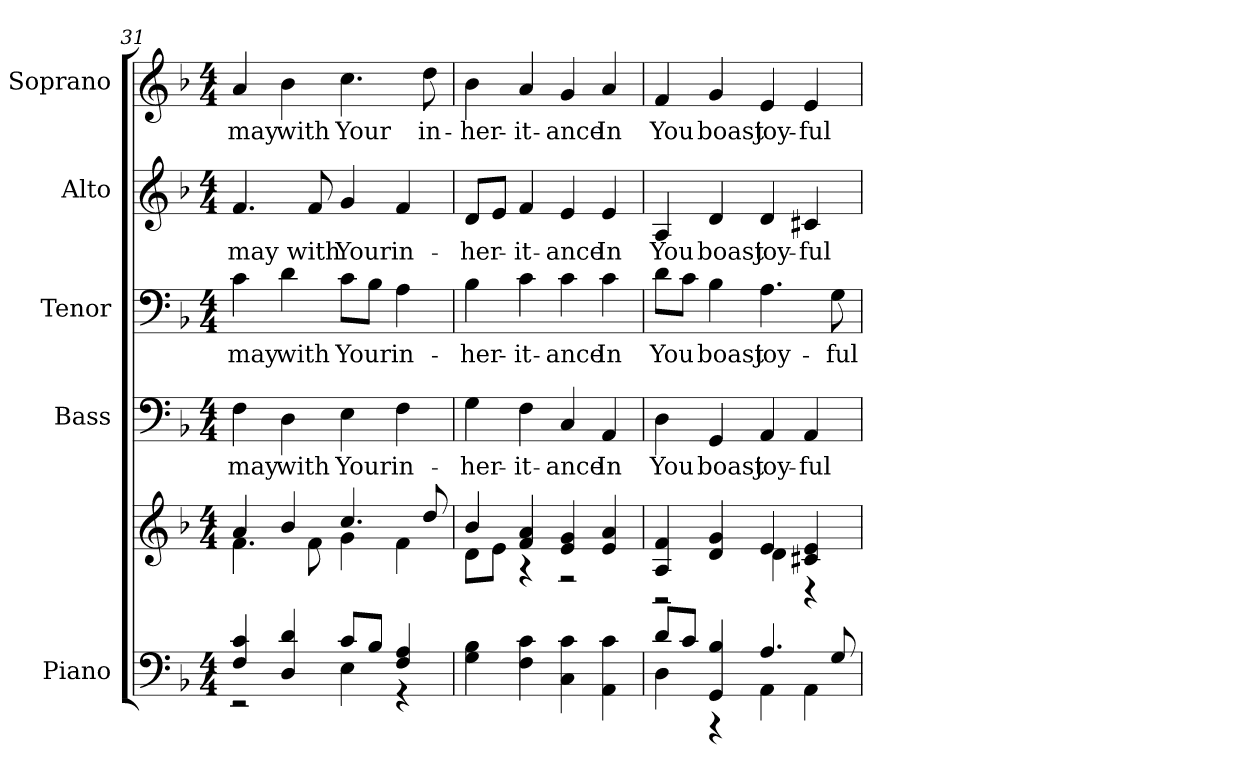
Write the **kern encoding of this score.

**kern	**kern	**kern	**text	**kern	**text	**kern	**text	**kern	**text
*part5	*part5	*part4	*part4	*part3	*part3	*part2	*part2	*part1	*part1
*staff6	*staff5	*staff4	*staff4	*staff3	*staff3	*staff2	*staff2	*staff1	*staff1
*I"Piano	*	*I"Bass	*	*I"Tenor	*	*I"Alto	*	*I"Soprano	*
*I'Pno.	*	*I'B.	*	*I'T.	*	*I'A.	*	*I'S.	*
*clefF4	*clefG2	*clefF4	*	*clefF4	*	*clefG2	*	*clefG2	*
*k[b-]	*k[b-]	*k[b-]	*	*k[b-]	*	*k[b-]	*	*k[b-]	*
*F:	*F:	*F:	*	*F:	*	*F:	*	*F:	*
*M4/4	*M4/4	*M4/4	*	*M4/4	*	*M4/4	*	*M4/4	*
=31	=31	=31	=31	=31	=31	=31	=31	=31	=31
*^	*^	*	*	*	*	*	*	*	*
!	!	!	!	!	!LO:LY:b:color=#000000	!	!	!	!	!	!
!	!	!	!	!	!	!	!LO:LY:b:color=#000000	!	!	!	!
!	!	!	!	!	!	!	!	!	!LO:LY:b:color=#000000	!	!
!	!	!	!	!	!	!	!	!	!	!	!LO:LY:b:color=#000000
4Fi/ 4ci	2r	4ai/	4.fi\	4Fi\	may	4ci\	may	4.fi/	may	4ai/	may
!	!	!	!	!	!LO:LY:b:color=#000000	!	!	!	!	!	!
!	!	!	!	!	!	!	!LO:LY:b:color=#000000	!	!	!	!
!	!	!	!	!	!	!	!	!	!	!	!LO:LY:b:color=#000000
4Di/ 4di	.	4b-i/	.	4Di\	with	4di\	with	.	.	4b-i\	with
!	!	!	!	!	!	!	!	!	!LO:LY:b:color=#000000	!	!
.	.	.	8fi\	.	.	.	.	8fi/	with	.	.
!	!	!	!	!	!LO:LY:b:color=#000000	!	!	!	!	!	!
!	!	!	!	!	!	!	!LO:LY:b:color=#000000	!	!	!	!
!	!	!	!	!	!	!	!	!	!LO:LY:b:color=#000000	!	!
!	!	!	!	!	!	!	!	!	!	!	!LO:LY:b:color=#000000
8ci/L	4Ei\	4.cci/	4gi\	4Ei\	Your	8ci\L	Your	4gi/	Your	4.cci\	Your
8B-i/J	.	.	.	.	.	8B-i\J	.	.	.	.	.
!	!	!	!	!	!LO:LY:b:color=#000000	!	!	!	!	!	!
!	!	!	!	!	!	!	!LO:LY:b:color=#000000	!	!	!	!
!	!	!	!	!	!	!	!	!	!LO:LY:b:color=#000000	!	!
4Fi/ 4Ai	4r	.	4fi\	4Fi\	in-	4Ai\	in-	4fi/	in-	.	.
!	!	!	!	!	!	!	!	!	!	!	!LO:LY:b:color=#000000
.	.	8ddi/	.	.	.	.	.	.	.	8ddi\	in-
*v	*v	*	*	*	*	*	*	*	*	*	*
=32	=32	=32	=32	=32	=32	=32	=32	=32	=32	=32
!	!	!	!	!LO:LY:b:color=#000000	!	!	!	!	!	!
!	!	!	!	!	!	!LO:LY:b:color=#000000	!	!	!	!
!	!	!	!	!	!	!	!	!LO:LY:b:color=#000000	!	!
!	!	!	!	!	!	!	!	!	!	!LO:LY:b:color=#000000
4Gi\ 4B-i	4b-i/	8di\L	4Gi\	-her-	4B-i\	-her-	8di/L	-her-	4b-i\	-her-
.	.	8ei\J	.	.	.	.	8ei/J	.	.	.
!	!	!	!	!LO:LY:b:color=#000000	!	!	!	!	!	!
!	!	!	!	!	!	!LO:LY:b:color=#000000	!	!	!	!
!	!	!	!	!	!	!	!	!LO:LY:b:color=#000000	!	!
!	!	!	!	!	!	!	!	!	!	!LO:LY:b:color=#000000
4Fi\ 4ci	4fi/ 4ai	4r	4Fi\	-it-	4ci\	-it-	4fi/	-it-	4ai/	-it-
!	!	!	!	!LO:LY:b:color=#000000	!	!	!	!	!	!
!	!	!	!	!	!	!LO:LY:b:color=#000000	!	!	!	!
!	!	!	!	!	!	!	!	!LO:LY:b:color=#000000	!	!
!	!	!	!	!	!	!	!	!	!	!LO:LY:b:color=#000000
4Ci\ 4ci	4ei/ 4gi	2r	4Ci/	-ance	4ci\	-ance	4ei/	-ance	4gi/	-ance
!	!	!	!	!LO:LY:b:color=#000000	!	!	!	!	!	!
!	!	!	!	!	!	!LO:LY:b:color=#000000	!	!	!	!
!	!	!	!	!	!	!	!	!LO:LY:b:color=#000000	!	!
!	!	!	!	!	!	!	!	!	!	!LO:LY:b:color=#000000
4AAi\ 4ci	4ei/ 4ai	.	4AAi/	In	4ci\	In	4ei/	In	4ai/	In
=33	=33	=33	=33	=33	=33	=33	=33	=33	=33	=33
*^	*	*	*	*	*	*	*	*	*	*
!	!	!	!	!	!LO:LY:b:color=#000000	!	!	!	!	!	!
!	!	!	!	!	!	!	!LO:LY:b:color=#000000	!	!	!	!
!	!	!	!	!	!	!	!	!	!LO:LY:b:color=#000000	!	!
!	!	!	!	!	!	!	!	!	!	!	!LO:LY:b:color=#000000
8di/L	4Di\	4Ai/ 4fi	2r	4Di\	You	8di\L	You	4Ai/	You	4fi/	You
8ci/J	.	.	.	.	.	8ci\J	.	.	.	.	.
!	!	!	!	!	!LO:LY:b:color=#000000	!	!	!	!	!	!
!	!	!	!	!	!	!	!LO:LY:b:color=#000000	!	!	!	!
!	!	!	!	!	!	!	!	!	!LO:LY:b:color=#000000	!	!
!	!	!	!	!	!	!	!	!	!	!	!LO:LY:b:color=#000000
4GGi/ 4B-i	4r	4di/ 4gi	.	4GGi/	boast	4B-i\	boast	4di/	boast	4gi/	boast
!	!	!	!	!	!LO:LY:b:color=#000000	!	!	!	!	!	!
!	!	!	!	!	!	!	!LO:LY:b:color=#000000	!	!	!	!
!	!	!	!	!	!	!	!	!	!LO:LY:b:color=#000000	!	!
!	!	!	!	!	!	!	!	!	!	!	!LO:LY:b:color=#000000
4.Ai/	4AAi\	4ei/	4di\	4AAi/	joy-	4.Ai\	joy-	4di/	joy-	4ei/	joy-
!	!	!	!	!	!LO:LY:b:color=#000000	!	!	!	!	!	!
!	!	!	!	!	!	!	!	!	!LO:LY:b:color=#000000	!	!
!	!	!	!	!	!	!	!	!	!	!	!LO:LY:b:color=#000000
.	4AAi\	4c#Xi/ 4ei	4r	4AAi/	-ful-	.	.	4c#Xi/	-ful-	4ei/	-ful-
!	!	!	!	!	!	!	!LO:LY:b:color=#000000	!	!	!	!
8Gi/	.	.	.	.	.	8Gi\	-ful-	.	.	.	.
*v	*v	*	*	*	*	*	*	*	*	*	*
*	*v	*v	*	*	*	*	*	*	*	*
=	=	=	=	=	=	=	=	=	=
*-	*-	*-	*-	*-	*-	*-	*-	*-	*-
